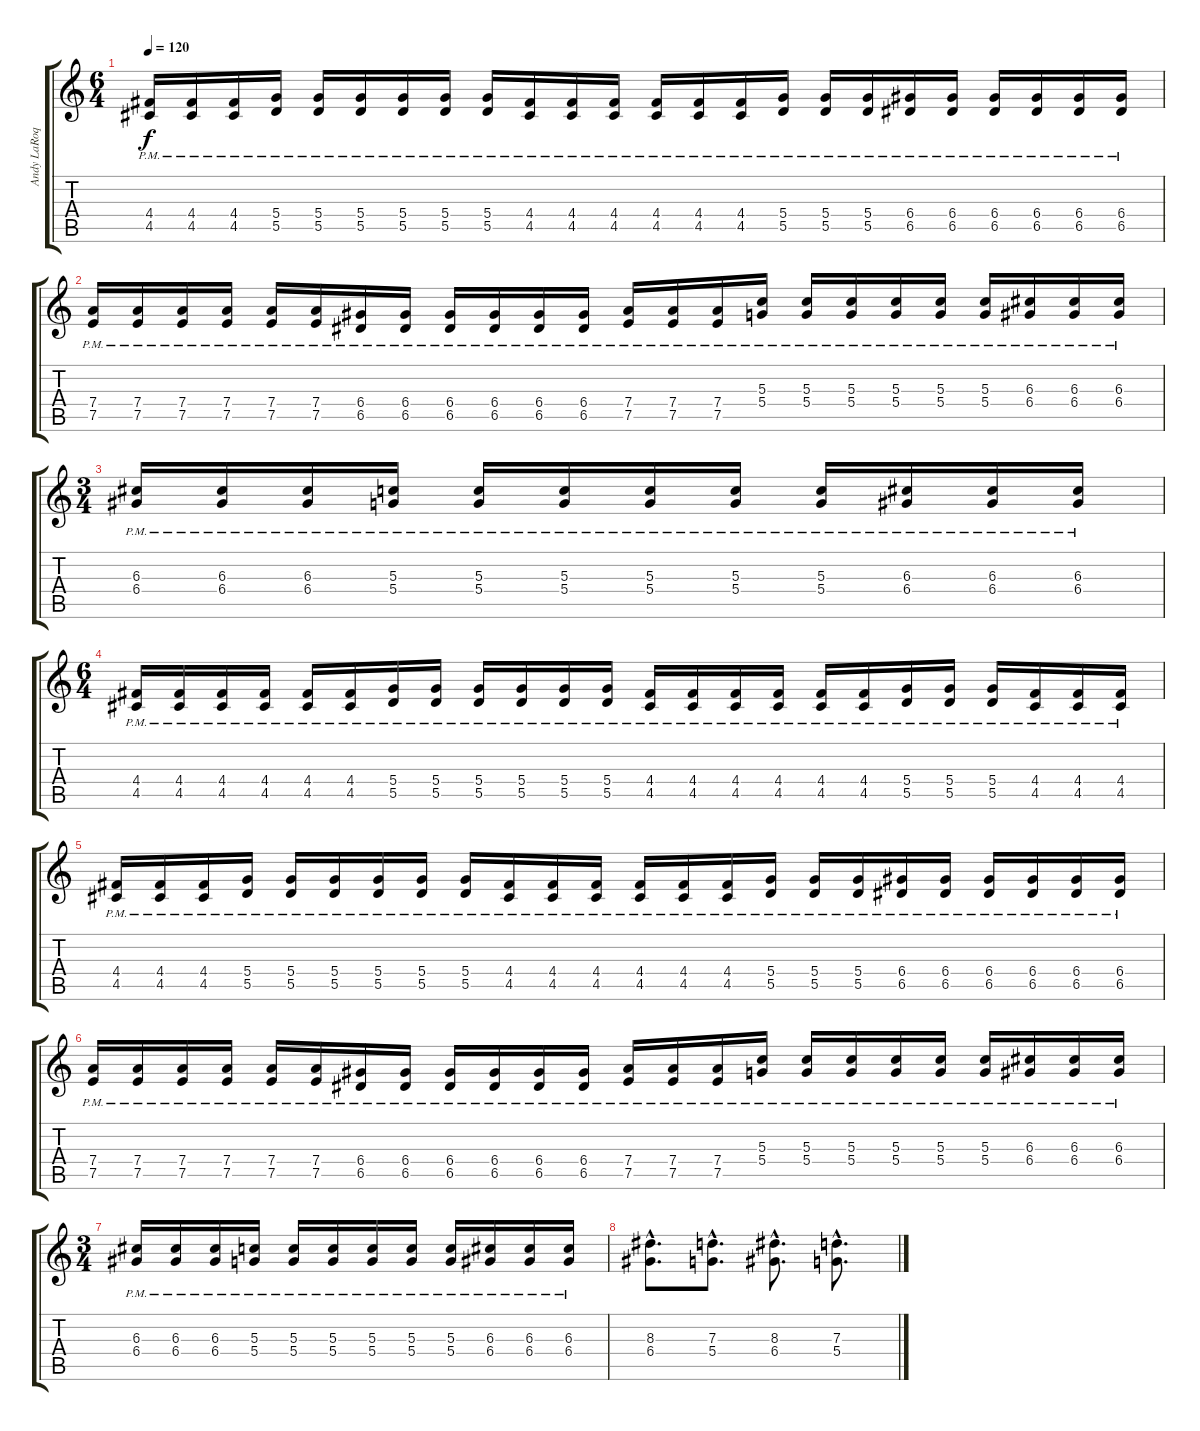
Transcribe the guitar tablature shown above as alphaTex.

\track ("Andy LaRoque" "Andy LaRoq") {instrument distortionguitar}
\staff {score tabs}
\tuning (E4 B3 G3 D3 A2 E2) {hide}
\ts (6 4)
\tempo 120
\clef g2
\ks c
(4.4{pm} 4.5{pm}).16{dy f} (4.4{pm} 4.5{pm}).16 (4.4{pm} 4.5{pm}).16 (5.4{pm} 5.5{pm}).16 (5.4{pm} 5.5{pm}).16 (5.4{pm} 5.5{pm}).16 (5.4{pm} 5.5{pm}).16 (5.4{pm} 5.5{pm}).16 (5.4{pm} 5.5{pm}).16 (4.4{pm} 4.5{pm}).16 (4.4{pm} 4.5{pm}).16 (4.4{pm} 4.5{pm}).16 (4.4{pm} 4.5{pm}).16 (4.4{pm} 4.5{pm}).16 (4.4{pm} 4.5{pm}).16 (5.4{pm} 5.5{pm}).16 (5.4{pm} 5.5{pm}).16 (5.4{pm} 5.5{pm}).16 (6.4{pm} 6.5{pm}).16 (6.4{pm} 6.5{pm}).16 (6.4{pm} 6.5{pm}).16 (6.4{pm} 6.5{pm}).16 (6.4{pm} 6.5{pm}).16 (6.4{pm} 6.5{pm}).16 |
(7.4{pm} 7.5{pm}).16 (7.4{pm} 7.5{pm}).16 (7.4{pm} 7.5{pm}).16 (7.4{pm} 7.5{pm}).16 (7.4{pm} 7.5{pm}).16 (7.4{pm} 7.5{pm}).16 (6.4{pm} 6.5{pm}).16 (6.4{pm} 6.5{pm}).16 (6.4{pm} 6.5{pm}).16 (6.4{pm} 6.5{pm}).16 (6.4{pm} 6.5{pm}).16 (6.4{pm} 6.5{pm}).16 (7.4{pm} 7.5{pm}).16 (7.4{pm} 7.5{pm}).16 (7.4{pm} 7.5{pm}).16 (5.3{pm} 5.4{pm}).16 (5.3{pm} 5.4{pm}).16 (5.3{pm} 5.4{pm}).16 (5.3{pm} 5.4{pm}).16 (5.3{pm} 5.4{pm}).16 (5.3{pm} 5.4{pm}).16 (6.3{pm} 6.4{pm}).16 (6.3{pm} 6.4{pm}).16 (6.3{pm} 6.4{pm}).16 |
\ts (3 4)
(6.3{pm} 6.4{pm}).16 (6.3{pm} 6.4{pm}).16 (6.3{pm} 6.4{pm}).16 (5.3{pm} 5.4{pm}).16 (5.3{pm} 5.4{pm}).16 (5.3{pm} 5.4{pm}).16 (5.3{pm} 5.4{pm}).16 (5.3{pm} 5.4{pm}).16 (5.3{pm} 5.4{pm}).16 (6.3{pm} 6.4{pm}).16 (6.3{pm} 6.4{pm}).16 (6.3{pm} 6.4{pm}).16 |
\ts (6 4)
(4.4{pm} 4.5{pm}).16 (4.4{pm} 4.5{pm}).16 (4.4{pm} 4.5{pm}).16 (4.4{pm} 4.5{pm}).16 (4.4{pm} 4.5{pm}).16 (4.4{pm} 4.5{pm}).16 (5.4{pm} 5.5{pm}).16 (5.4{pm} 5.5{pm}).16 (5.4{pm} 5.5{pm}).16 (5.4{pm} 5.5{pm}).16 (5.4{pm} 5.5{pm}).16 (5.4{pm} 5.5{pm}).16 (4.4{pm} 4.5{pm}).16 (4.4{pm} 4.5{pm}).16 (4.4{pm} 4.5{pm}).16 (4.4{pm} 4.5{pm}).16 (4.4{pm} 4.5{pm}).16 (4.4{pm} 4.5{pm}).16 (5.4{pm} 5.5{pm}).16 (5.4{pm} 5.5{pm}).16 (5.4{pm} 5.5{pm}).16 (4.4{pm} 4.5{pm}).16 (4.4{pm} 4.5{pm}).16 (4.4{pm} 4.5{pm}).16 |
(4.4{pm} 4.5{pm}).16 (4.4{pm} 4.5{pm}).16 (4.4{pm} 4.5{pm}).16 (5.4{pm} 5.5{pm}).16 (5.4{pm} 5.5{pm}).16 (5.4{pm} 5.5{pm}).16 (5.4{pm} 5.5{pm}).16 (5.4{pm} 5.5{pm}).16 (5.4{pm} 5.5{pm}).16 (4.4{pm} 4.5{pm}).16 (4.4{pm} 4.5{pm}).16 (4.4{pm} 4.5{pm}).16 (4.4{pm} 4.5{pm}).16 (4.4{pm} 4.5{pm}).16 (4.4{pm} 4.5{pm}).16 (5.4{pm} 5.5{pm}).16 (5.4{pm} 5.5{pm}).16 (5.4{pm} 5.5{pm}).16 (6.4{pm} 6.5{pm}).16 (6.4{pm} 6.5{pm}).16 (6.4{pm} 6.5{pm}).16 (6.4{pm} 6.5{pm}).16 (6.4{pm} 6.5{pm}).16 (6.4{pm} 6.5{pm}).16 |
(7.4{pm} 7.5{pm}).16 (7.4{pm} 7.5{pm}).16 (7.4{pm} 7.5{pm}).16 (7.4{pm} 7.5{pm}).16 (7.4{pm} 7.5{pm}).16 (7.4{pm} 7.5{pm}).16 (6.4{pm} 6.5{pm}).16 (6.4{pm} 6.5{pm}).16 (6.4{pm} 6.5{pm}).16 (6.4{pm} 6.5{pm}).16 (6.4{pm} 6.5{pm}).16 (6.4{pm} 6.5{pm}).16 (7.4{pm} 7.5{pm}).16 (7.4{pm} 7.5{pm}).16 (7.4{pm} 7.5{pm}).16 (5.3{pm} 5.4{pm}).16 (5.3{pm} 5.4{pm}).16 (5.3{pm} 5.4{pm}).16 (5.3{pm} 5.4{pm}).16 (5.3{pm} 5.4{pm}).16 (5.3{pm} 5.4{pm}).16 (6.3{pm} 6.4{pm}).16 (6.3{pm} 6.4{pm}).16 (6.3{pm} 6.4{pm}).16 |
\ts (3 4)
(6.3{pm} 6.4{pm}).16 (6.3{pm} 6.4{pm}).16 (6.3{pm} 6.4{pm}).16 (5.3{pm} 5.4{pm}).16 (5.3{pm} 5.4{pm}).16 (5.3{pm} 5.4{pm}).16 (5.3{pm} 5.4{pm}).16 (5.3{pm} 5.4{pm}).16 (5.3{pm} 5.4{pm}).16 (6.3{pm} 6.4{pm}).16 (6.3{pm} 6.4{pm}).16 (6.3{pm} 6.4{pm}).16 |
(8.3{hac} 6.4{hac}).8{d} (7.3{hac} 5.4{hac}).8{d} (8.3{hac} 6.4{hac}).8{d} (7.3{hac} 5.4{hac}).8{d}
